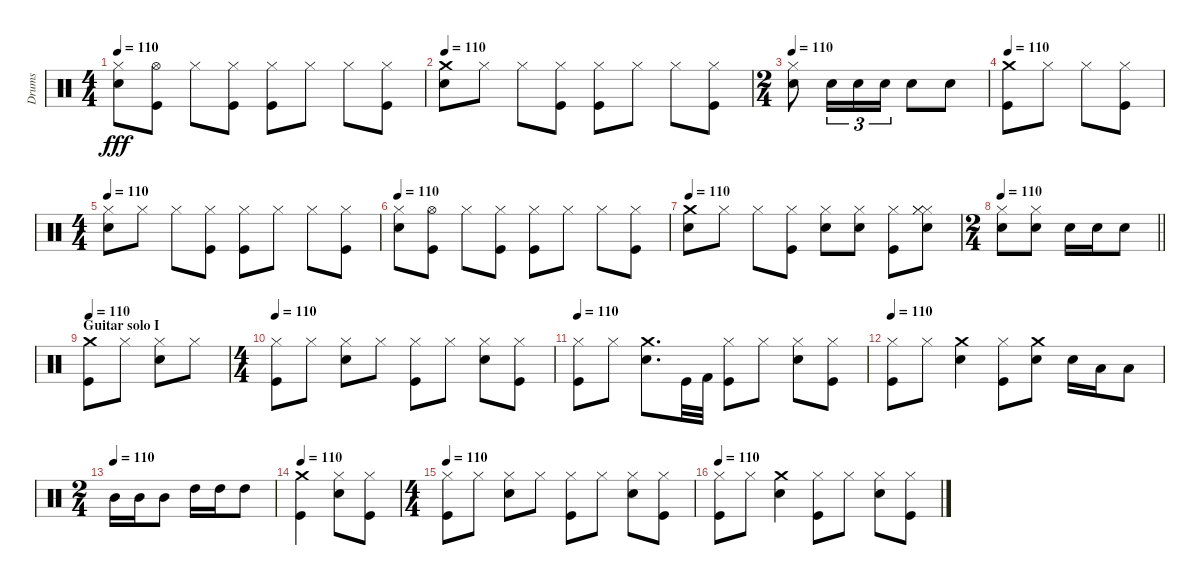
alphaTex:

\track ("Drums" "Drums") {instrument percussion}
\staff {score}
\articulation defaults
\ts (4 4)
\tempo 110
\clef neutral
\ks c
("Snare (hit) 2" "Hi-Hat (closed)").8{dy fff} ("Kick (hit)" "Hi-Hat (open)").8 "Hi-Hat (closed)".8 ("Kick (hit)" "Hi-Hat (closed)").8 ("Hi-Hat (closed)" "Kick (hit)").8 "Hi-Hat (closed)".8 "Hi-Hat (closed)".8 ("Kick (hit)" "Hi-Hat (closed)").8 |
\tempo 110
("Snare (hit) 2" "Crash medium (hit)").8 "Hi-Hat (closed)".8 "Hi-Hat (closed)".8 ("Kick (hit)" "Hi-Hat (closed)").8 ("Kick (hit)" "Hi-Hat (closed)").8 "Hi-Hat (closed)".8 "Hi-Hat (closed)".8 ("Kick (hit)" "Hi-Hat (closed)").8 |
\ts (2 4)
\tempo 110
("Snare (hit) 2" "Hi-Hat (closed)").8 "Snare (hit) 2".16{tu (3 2)} "Snare (hit) 2".16{tu (3 2)} "Snare (hit) 2".16{tu (3 2)} "Snare (hit) 2".8 "Snare (hit) 2".8 |
\tempo 110
("Crash medium (hit)" "Kick (hit)").8 "Hi-Hat (closed)".8 "Hi-Hat (closed)".8 ("Kick (hit)" "Hi-Hat (closed)").8 |
\ts (4 4)
\tempo 110
("Snare (hit) 2" "Hi-Hat (closed)").8 "Hi-Hat (closed)".8 "Hi-Hat (closed)".8 ("Kick (hit)" "Hi-Hat (closed)").8 ("Hi-Hat (closed)" "Kick (hit)").8 "Hi-Hat (closed)".8 "Hi-Hat (closed)".8 ("Kick (hit)" "Hi-Hat (closed)").8 |
\tempo 110
("Snare (hit) 2" "Hi-Hat (closed)").8 ("Kick (hit)" "Hi-Hat (open)").8 "Hi-Hat (closed)".8 ("Kick (hit)" "Hi-Hat (closed)").8 ("Hi-Hat (closed)" "Kick (hit)").8 "Hi-Hat (closed)".8 "Hi-Hat (closed)".8 ("Kick (hit)" "Hi-Hat (closed)").8 |
\tempo 110
("Snare (hit) 2" "Crash medium (hit)").8 "Hi-Hat (closed)".8 "Hi-Hat (closed)".8 ("Kick (hit)" "Hi-Hat (closed)").8 ("Snare (hit) 2" "Hi-Hat (closed)").8 ("Snare (hit) 2" "Hi-Hat (closed)").8 ("Hi-Hat (closed)" "Kick (hit)").8 ("Hi-Hat (closed)" "Snare (hit) 2" "Hi-Hat (closed)" "Hi-Hat (closed)").8 |
\ts (2 4)
\tempo 110
\barLineRight lightlight
("Snare (hit) 2" "Hi-Hat (closed)").8 ("Snare (hit) 2" "Hi-Hat (closed)").8 "Snare (hit) 2".16 "Snare (hit) 2".16 "Snare (hit) 2".8 |
\section ("" "Guitar solo I")
\tempo 110
("Kick (hit)" "Crash medium (hit)").8 "Hi-Hat (closed)".8 ("Snare (hit) 2" "Hi-Hat (closed)").8 "Hi-Hat (closed)".8 |
\ts (4 4)
\tempo 110
("Kick (hit)" "Hi-Hat (closed)").8 "Hi-Hat (closed)".8 ("Snare (hit) 2" "Hi-Hat (closed)").8 "Hi-Hat (closed)".8 ("Hi-Hat (closed)" "Kick (hit)").8 "Hi-Hat (closed)".8 ("Snare (hit) 2" "Hi-Hat (closed)").8 ("Kick (hit)" "Hi-Hat (closed)").8 |
\tempo 110
("Hi-Hat (closed)" "Kick (hit)").8 "Hi-Hat (closed)".8 ("Snare (hit) 2" "Crash medium (hit)").8{d} "Kick (hit)".32 "Kick (hit) 2".32 ("Hi-Hat (closed)" "Kick (hit)").8 "Hi-Hat (closed)".8 ("Snare (hit) 2" "Hi-Hat (closed)").8 ("Kick (hit)" "Hi-Hat (closed)").8 |
\tempo 110
("Kick (hit)" "Hi-Hat (closed)").8 "Hi-Hat (closed)".8 ("Snare (hit) 2" "Crash medium (hit)").4 ("Kick (hit)" "Hi-Hat (closed)").8 ("Crash medium (hit)" "Snare (hit) 2").8 "Snare (hit) 2".16 "Low Tom (hit)".16 "Low Tom (hit)".8 |
\ts (2 4)
\tempo (110)
"Mid Tom (hit)".16 "Mid Tom (hit)".16 "Mid Tom (hit)".8 "High Tom (hit)".16 "High Tom (hit)".16 "High Tom (hit)".8 |
\tempo 110
("Kick (hit)" "Crash medium (hit)").4 ("Snare (hit) 2" "Hi-Hat (closed)").8 ("Hi-Hat (closed)" "Kick (hit)").8 |
\ts (4 4)
\tempo 110
("Kick (hit)" "Hi-Hat (closed)").8 "Hi-Hat (closed)".8 ("Snare (hit) 2" "Hi-Hat (closed)").8 "Hi-Hat (closed)".8 ("Kick (hit)" "Hi-Hat (closed)").8 "Hi-Hat (closed)".8 ("Hi-Hat (closed)" "Snare (hit) 2").8 ("Kick (hit)" "Hi-Hat (closed)").8 |
\tempo 110
("Hi-Hat (closed)" "Kick (hit)").8 "Hi-Hat (closed)".8 ("Crash medium (hit)" "Snare (hit) 2").4 ("Hi-Hat (closed)" "Kick (hit)").8 "Hi-Hat (closed)".8 ("Hi-Hat (closed)" "Snare (hit) 2").8 ("Hi-Hat (closed)" "Kick (hit)").8
